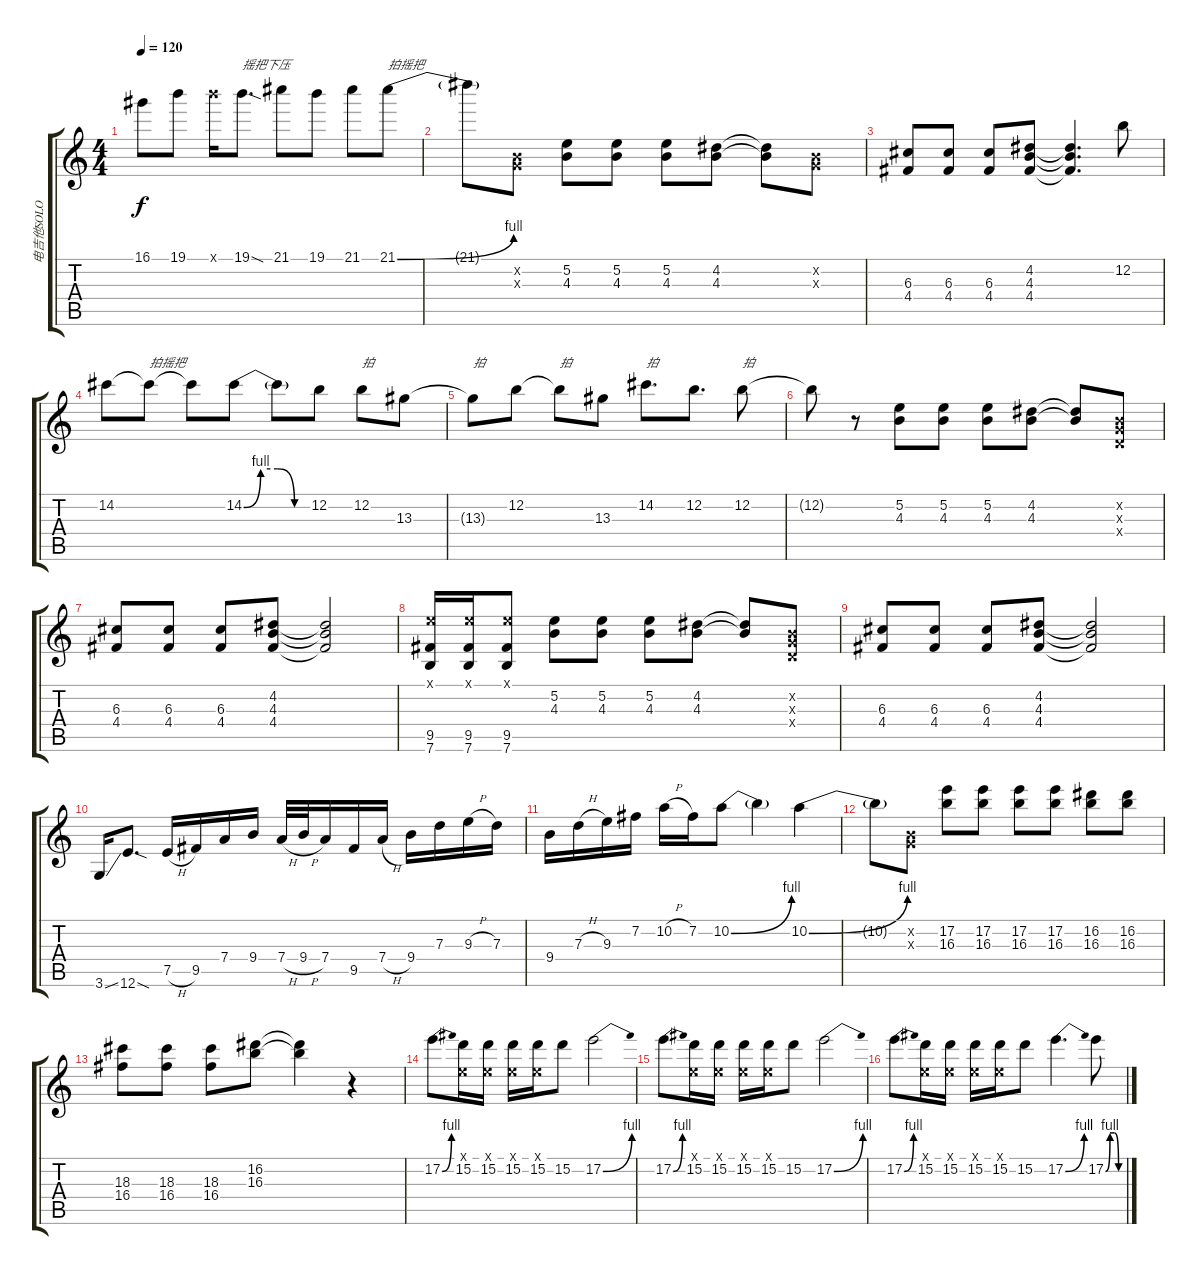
\track ("电吉他SOLO" "电吉他SOLO") {instrument overdrivenguitar}
\staff {score tabs}
\tuning (E4 B3 G3 D3 A2 E2) {hide}
\ts (4 4)
\tempo 120
\clef g2
\ks c
16.1.8{dy f} 19.1.8 19.1{x}.16 19.1{sod}.8{d txt "摇把下压"} 21.1.8 19.1.8 21.1.8 21.1{be (bend 0 0 60 4)}.8{txt "拍摇把"} |
21.1{t}.8 (0.2{x} 0.3{x}).8 (5.2 4.3).8 (5.2 4.3).8 (5.2 4.3).8 (4.2 4.3).8{txt ""} (4.2{t} 4.3{t}).8 (0.2{x} 0.3{x}).8 |
(6.3 4.4).8 (6.3 4.4).8 (6.3 4.4).8 (4.2 4.3 4.4).8 (4.2{t} 4.3{t} 4.4{t}).4{d} 12.2.8 |
14.2.8 14.2{t}.8{txt "拍摇把"} 14.2{t}.8 14.2{be (custom 0 0 15 4 30 4 45 0 60 0)}.8 14.2{t}.8 12.2.8 12.2.8{txt "拍"} 13.3.8 |
13.3{t}.8{txt "拍"} 12.2.8 12.2{t}.8{txt "拍"} 13.3.8 14.2.8{d txt "拍"} 12.2.8{d} 12.2.8{txt "拍"} |
12.2{t}.8 r.8 (5.2 4.3).8 (5.2 4.3).8 (5.2 4.3).8 (4.2 4.3).8 (4.2{t} 4.3{t}).8 (0.2{x} 0.3{x} 0.4{x}).8 |
(6.3 4.4).8 (6.3 4.4).8 (6.3 4.4).8 (4.2 4.3 4.4).8 (4.2{t} 4.3{t} 4.4{t}).2 |
(0.1{x} 9.5 7.6).16 (0.1{x} 9.5 7.6).16 (0.1{x} 9.5 7.6).8 (5.2 4.3).8 (5.2 4.3).8 (5.2 4.3).8 (4.2 4.3).8 (4.2{t} 4.3{t}).8 (0.2{x} 0.3{x} 0.4{x}).8 |
(6.3 4.4).8 (6.3 4.4).8 (6.3 4.4).8 (4.2 4.3 4.4).8 (4.2{t} 4.3{t} 4.4{t}).2 |
3.6{ss}.16 12.6{sod}.8{d} 7.5{h}.16 9.5.16 7.4.16 9.4.16 7.4{h}.32 9.4{h}.32 7.4.16 9.5.16 7.4{h}.16 9.4.16 7.3.16 9.3{h}.16 7.3.16 |
9.4.16 7.3{h}.16 9.3.16 7.2.16 10.2{h}.16 7.2.16 10.2{be (bend 0 0 60 4)}.8 10.2{t}.4 10.2{be (bend 0 0 60 4)}.4 |
10.2{t}.8 (0.2{x} 0.3{x}).8 (17.2 16.3).8 (17.2 16.3).8 (17.2 16.3).8 (17.2 16.3).8 (16.2 16.3).8 (16.2 16.3).8 |
(18.3 16.4).8 (18.3 16.4).8 (18.3 16.4).8 (16.2 16.3).8 (16.2{t} 16.3{t}).4 r.4 |
17.2{be (bend 0 0 60 4)}.8 (0.1{x} 15.2).16 (0.1{x} 15.2).16 (0.1{x} 15.2).16 (0.1{x} 15.2).16 15.2.8 17.2{be (bend 0 0 60 4)}.2 |
17.2{be (bend 0 0 60 4)}.8 (0.1{x} 15.2).16 (0.1{x} 15.2).16 (0.1{x} 15.2).16 (0.1{x} 15.2).16 15.2.8 17.2{be (bend 0 0 60 4)}.2 |
17.2{be (bend 0 0 60 4)}.8 (0.1{x} 15.2).16 (0.1{x} 15.2).16 (0.1{x} 15.2).16 (0.1{x} 15.2).16 15.2.8 17.2{be (bend 0 0 60 4)}.4{d} 17.2{be (custom 0 0 15 4 30 4 45 0 60 0)}.8
